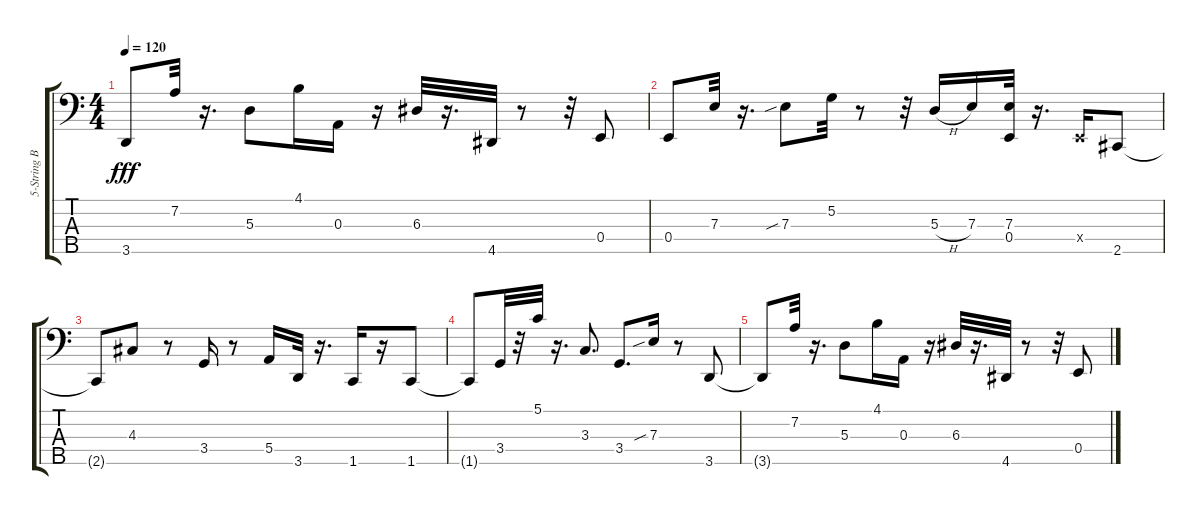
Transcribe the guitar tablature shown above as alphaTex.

\track ("5-String Bass" "5-String B") {instrument synthbass1}
\staff {score tabs}
\tuning (G2 D2 A1 E1 B0) {hide}
\ts (4 4)
\tempo 120
\clef f4
\ks c
3.5{t}.8{dy fff} 7.2.32 r.16{d} 5.3.8 4.1.16 0.3.16 r.16 6.3.32 r.16{d} 4.5.32 r.8 r.32 0.4.8 |
0.4.8 7.3.32 r.16{d} 7.3{sib}.8 5.2.32 r.8 r.32 5.3{h}.16 7.3.16 (7.3 0.4).32 r.16{d} 0.4{x}.16 2.5.8 |
2.5{t}.8 4.3.8 r.8 3.4.16 r.8 5.4.16 3.5.32 r.16{d} 1.5.16 r.16 1.5.8 |
1.5{t}.8 3.4.32 r.32 5.1.32 r.16{d} 3.3.8{d} 3.4.8{d} 7.3{sib}.16 r.8 3.5.8 |
3.5{t}.8 7.2.32 r.16{d} 5.3.8 4.1.16 0.3.16 r.16 6.3.32 r.16{d} 4.5.32 r.8 r.32 0.4.8
